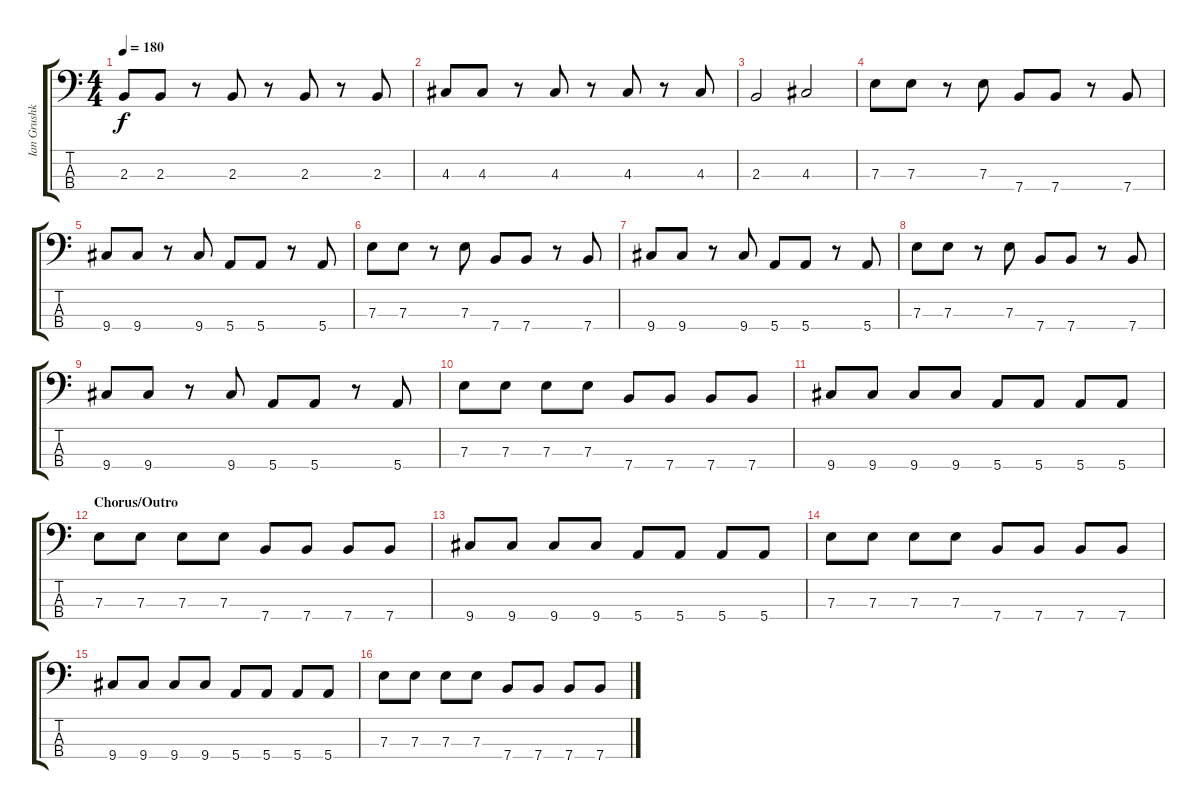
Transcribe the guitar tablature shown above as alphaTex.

\track ("Ian Grushka - Bass" "Ian Grushk") {instrument electricbasspick}
\staff {score tabs}
\tuning (G2 D2 A1 E1) {hide}
\ts (4 4)
\tempo 180
\clef f4
\ks c
2.3.8{dy f} 2.3.8 r.8 2.3.8 r.8 2.3.8 r.8 2.3.8 |
4.3.8 4.3.8 r.8 4.3.8 r.8 4.3.8 r.8 4.3.8 |
2.3.2 4.3.2 |
7.3.8 7.3.8 r.8 7.3.8 7.4.8 7.4.8 r.8 7.4.8 |
9.4.8 9.4.8 r.8 9.4.8 5.4.8 5.4.8 r.8 5.4.8 |
7.3.8 7.3.8 r.8 7.3.8 7.4.8 7.4.8 r.8 7.4.8 |
9.4.8 9.4.8 r.8 9.4.8 5.4.8 5.4.8 r.8 5.4.8 |
7.3.8 7.3.8 r.8 7.3.8 7.4.8 7.4.8 r.8 7.4.8 |
9.4.8 9.4.8 r.8 9.4.8 5.4.8 5.4.8 r.8 5.4.8 |
7.3.8 7.3.8 7.3.8 7.3.8 7.4.8 7.4.8 7.4.8 7.4.8 |
9.4.8 9.4.8 9.4.8 9.4.8 5.4.8 5.4.8 5.4.8 5.4.8 |
\section ("" "Chorus/Outro")
7.3.8 7.3.8 7.3.8 7.3.8 7.4.8 7.4.8 7.4.8 7.4.8 |
9.4.8 9.4.8 9.4.8 9.4.8 5.4.8 5.4.8 5.4.8 5.4.8 |
7.3.8 7.3.8 7.3.8 7.3.8 7.4.8 7.4.8 7.4.8 7.4.8 |
9.4.8 9.4.8 9.4.8 9.4.8 5.4.8 5.4.8 5.4.8 5.4.8 |
7.3.8 7.3.8 7.3.8 7.3.8 7.4.8 7.4.8 7.4.8 7.4.8
